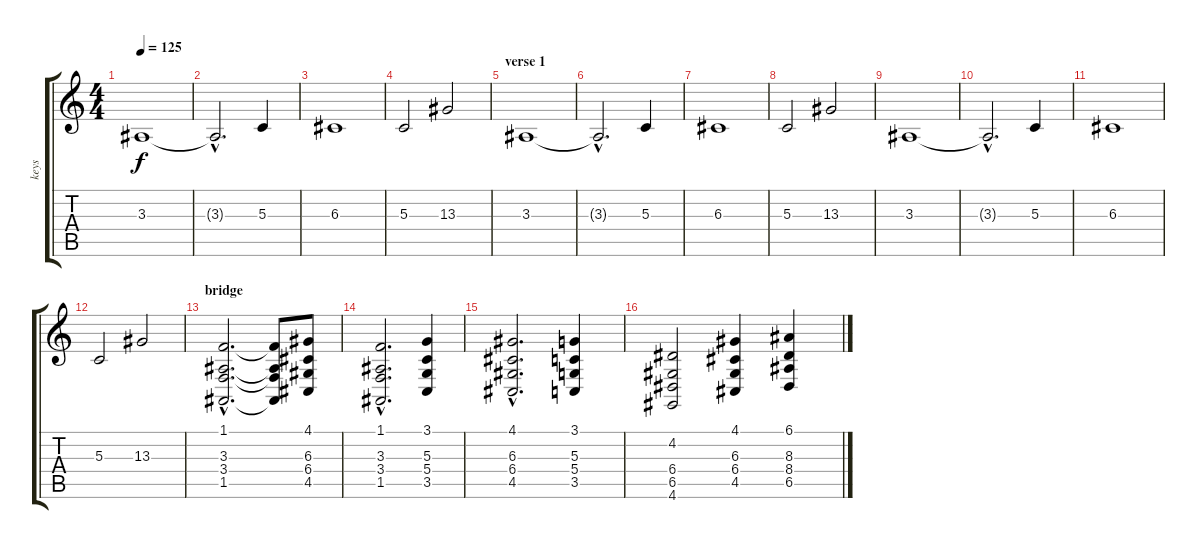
\track ("keys" "keys") {instrument choiraahs}
\staff {score tabs}
\tuning (E4 B3 G3 D3 A2 E2) {hide}
\ts (4 4)
\tempo 125
\clef g2
\ks c
3.3.1{dy f volume 9} |
3.3{hac t}.2{d} 5.3.4 |
6.3.1 |
5.3.2 13.3.2 |
\section ("" "verse 1")
3.3.1{volume 7} |
3.3{hac t}.2{d} 5.3.4 |
6.3.1 |
5.3.2 13.3.2 |
3.3.1{volume 7} |
3.3{hac t}.2{d} 5.3.4 |
6.3.1 |
5.3.2 13.3.2 |
\section ("" "bridge")
(1.1{hac} 3.3{hac} 3.4{hac} 1.5{hac}).2{d volume 11} (1.1{t} 3.3{t} 3.4{t} 1.5{t}).8 (4.1 6.3 6.4 4.5).8 |
(1.1{hac} 3.3{hac} 3.4{hac} 1.5{hac}).2{d} (3.1 5.3 5.4 3.5).4 |
(4.1{hac} 6.3{hac} 6.4{hac} 4.5{hac}).2{d} (3.1 5.3 5.4 3.5).4 |
(4.2 6.4 6.5 4.6).2 (4.1 6.3 6.4 4.5).4 (6.1 8.3 8.4 6.5).4
